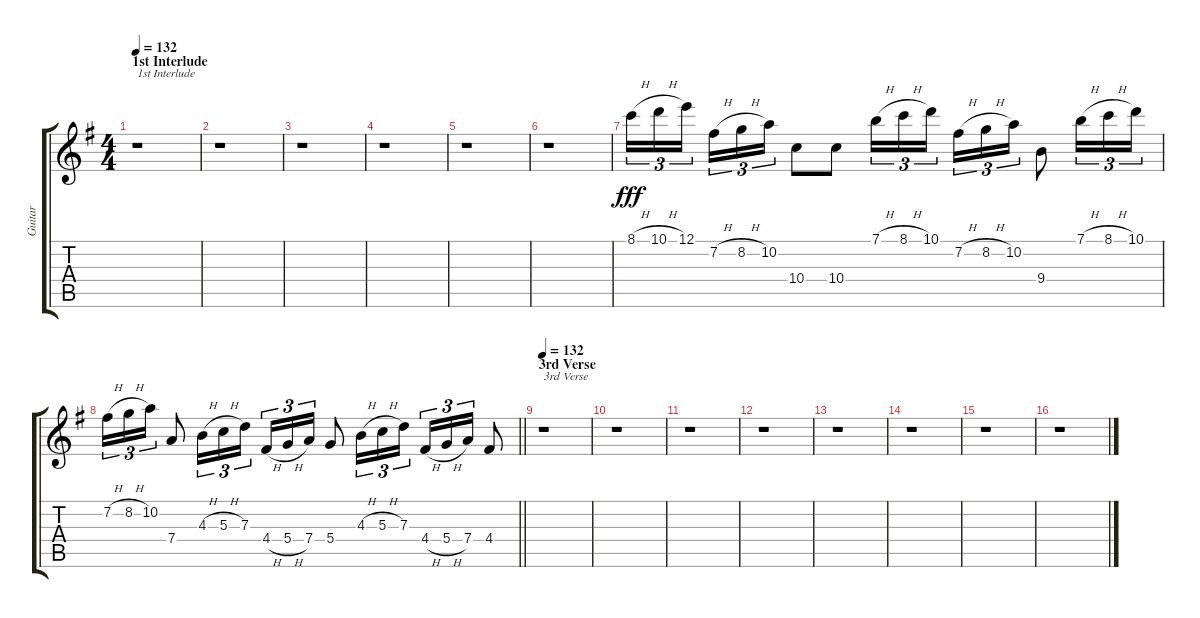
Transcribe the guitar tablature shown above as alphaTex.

\track ("Guitar" "Guitar") {instrument distortionguitar}
\staff {score tabs}
\tuning (E4 B3 G3 D3 A2 E2) {hide}
\ts (4 4)
\section ("" "1st Interlude")
\tempo 132
\clef g2
\ks g
r.1{txt "1st Interlude" dy fff} |
r.1 |
r.1 |
r.1 |
r.1 |
r.1 |
8.1{h}.16{tu (3 2)} 10.1{h}.16{tu (3 2)} 12.1.16{tu (3 2) beam splitsecondary} 7.2{h}.16{tu (3 2)} 8.2{h}.16{tu (3 2)} 10.2.16{tu (3 2)} 10.4.8 10.4.8 7.1{h}.16{tu (3 2)} 8.1{h}.16{tu (3 2)} 10.1.16{tu (3 2) beam splitsecondary} 7.2{h}.16{tu (3 2)} 8.2{h}.16{tu (3 2)} 10.2.16{tu (3 2)} 9.4.8 7.1{h}.16{tu (3 2)} 8.1{h}.16{tu (3 2)} 10.1.16{tu (3 2)} |
\barLineRight lightlight
7.2{h}.16{tu (3 2)} 8.2{h}.16{tu (3 2)} 10.2.16{tu (3 2)} 7.4.8 4.3{h}.16{tu (3 2)} 5.3{h}.16{tu (3 2)} 7.3.16{tu (3 2) beam splitsecondary} 4.4{h}.16{tu (3 2)} 5.4{h}.16{tu (3 2)} 7.4.16{tu (3 2)} 5.4.8 4.3{h}.16{tu (3 2)} 5.3{h}.16{tu (3 2)} 7.3.16{tu (3 2)} 4.4{h}.16{tu (3 2)} 5.4{h}.16{tu (3 2)} 7.4.16{tu (3 2)} 4.4.8 |
\section ("" "3rd Verse")
\tempo 132
r.1{txt "3rd Verse"} |
r.1 |
r.1 |
r.1 |
r.1 |
r.1 |
r.1 |
r.1
